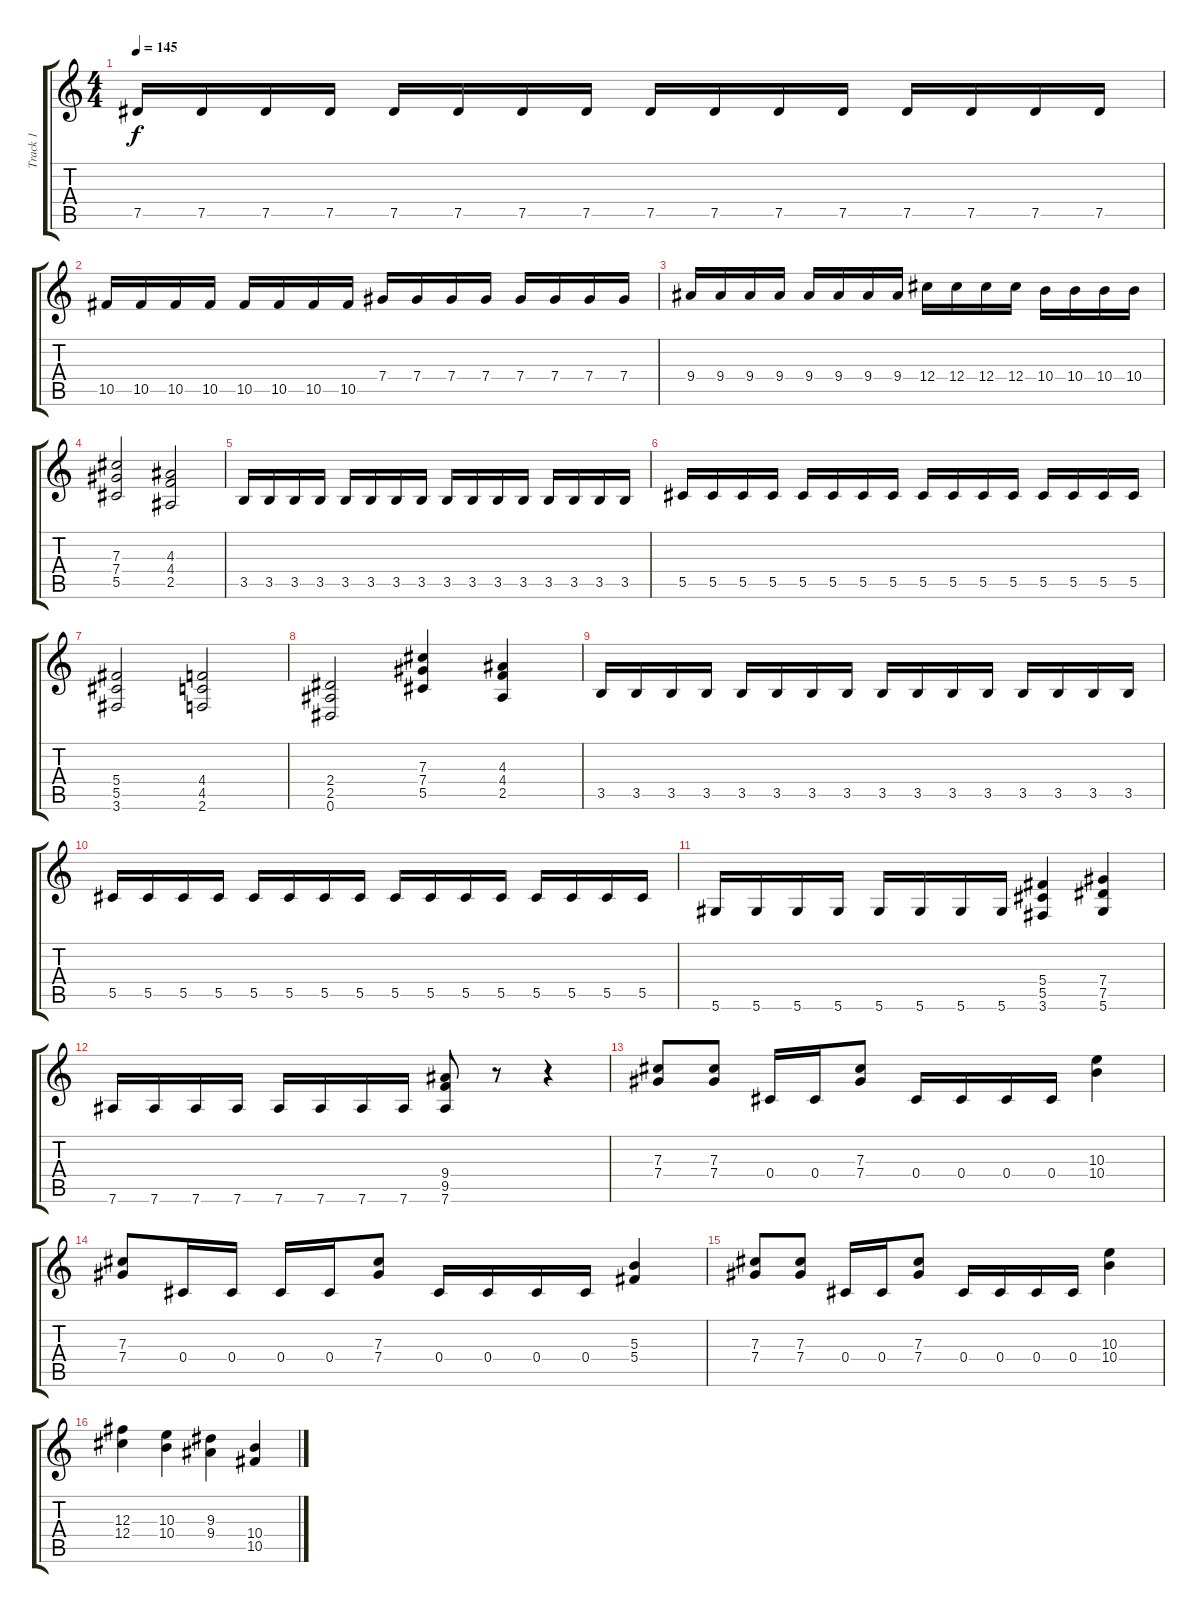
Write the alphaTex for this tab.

\track ("Track 1" "Track 1") {instrument distortionguitar}
\staff {score tabs}
\tuning (Eb4 Bb3 Gb3 Db3 Ab2 Eb2) {hide}
\ts (4 4)
\tempo 145
\clef g2
\ks c
7.5.16{dy f} 7.5.16 7.5.16 7.5.16 7.5.16 7.5.16 7.5.16 7.5.16 7.5.16 7.5.16 7.5.16 7.5.16 7.5.16 7.5.16 7.5.16 7.5.16 |
10.5.16 10.5.16 10.5.16 10.5.16 10.5.16 10.5.16 10.5.16 10.5.16 7.4.16 7.4.16 7.4.16 7.4.16 7.4.16 7.4.16 7.4.16 7.4.16 |
9.4.16 9.4.16 9.4.16 9.4.16 9.4.16 9.4.16 9.4.16 9.4.16 12.4.16 12.4.16 12.4.16 12.4.16 10.4.16 10.4.16 10.4.16 10.4.16 |
(7.3 7.4 5.5).2 (4.3 4.4 2.5).2 |
3.5.16 3.5.16 3.5.16 3.5.16 3.5.16 3.5.16 3.5.16 3.5.16 3.5.16 3.5.16 3.5.16 3.5.16 3.5.16 3.5.16 3.5.16 3.5.16 |
5.5.16 5.5.16 5.5.16 5.5.16 5.5.16 5.5.16 5.5.16 5.5.16 5.5.16 5.5.16 5.5.16 5.5.16 5.5.16 5.5.16 5.5.16 5.5.16 |
(5.4 5.5 3.6).2 (4.4 4.5 2.6).2 |
(2.4 2.5 0.6).2 (7.3 7.4 5.5).4 (4.3 4.4 2.5).4 |
3.5.16 3.5.16 3.5.16 3.5.16 3.5.16 3.5.16 3.5.16 3.5.16 3.5.16 3.5.16 3.5.16 3.5.16 3.5.16 3.5.16 3.5.16 3.5.16 |
5.5.16 5.5.16 5.5.16 5.5.16 5.5.16 5.5.16 5.5.16 5.5.16 5.5.16 5.5.16 5.5.16 5.5.16 5.5.16 5.5.16 5.5.16 5.5.16 |
5.6.16 5.6.16 5.6.16 5.6.16 5.6.16 5.6.16 5.6.16 5.6.16 (5.4 5.5 3.6).4 (7.4 7.5 5.6).4 |
7.6.16 7.6.16 7.6.16 7.6.16 7.6.16 7.6.16 7.6.16 7.6.16 (9.4 9.5 7.6).8 r.8 r.4 |
(7.3 7.4).8 (7.3 7.4).8 0.4.16 0.4.16 (7.3 7.4).8 0.4.16 0.4.16 0.4.16 0.4.16 (10.3 10.4).4 |
(7.3 7.4).8 0.4.16 0.4.16 0.4.16 0.4.16 (7.3 7.4).8 0.4.16 0.4.16 0.4.16 0.4.16 (5.3 5.4).4 |
(7.3 7.4).8 (7.3 7.4).8 0.4.16 0.4.16 (7.3 7.4).8 0.4.16 0.4.16 0.4.16 0.4.16 (10.3 10.4).4 |
(12.3 12.4).4 (10.3 10.4).4 (9.3 9.4).4 (10.4 10.5).4
